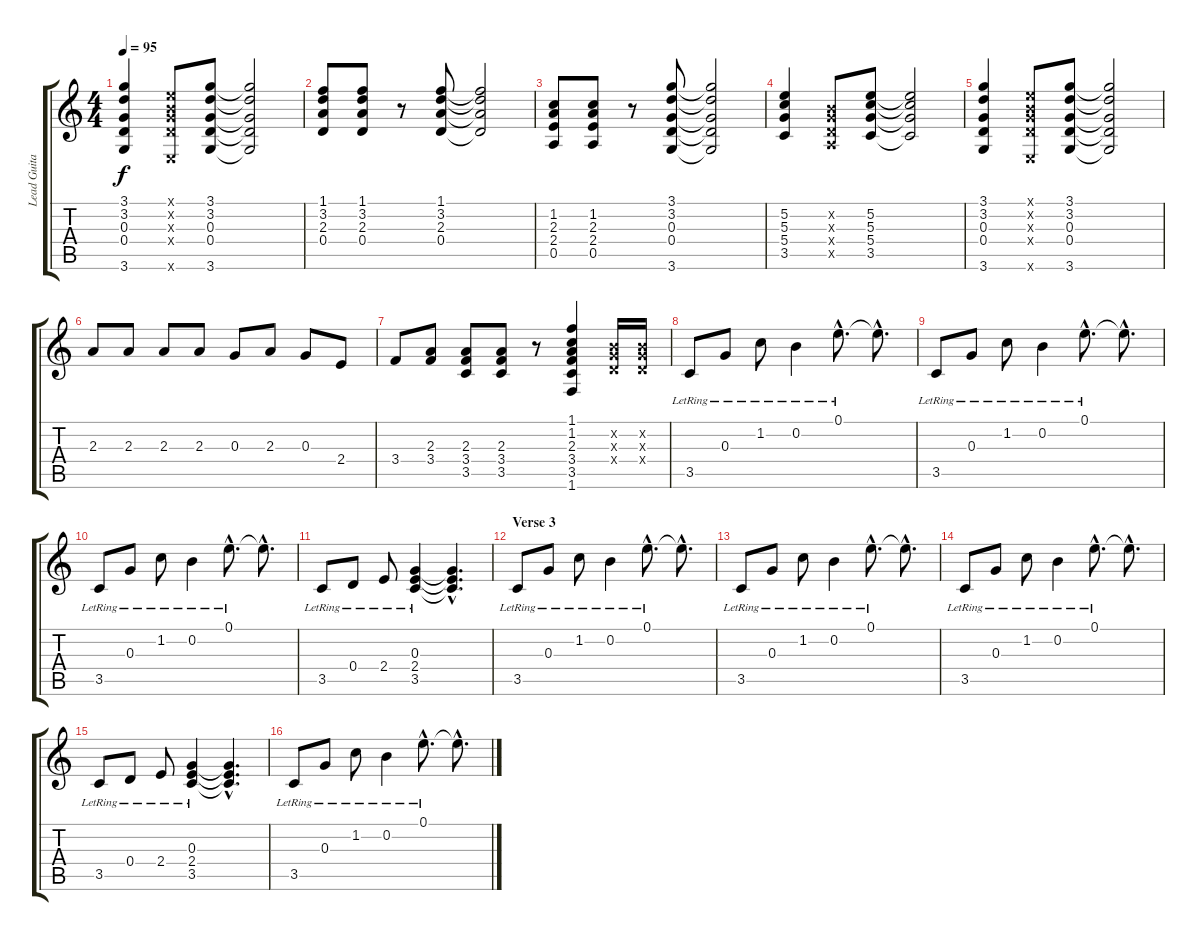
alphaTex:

\track ("Lead Guitar" "Lead Guita") {instrument acousticguitarsteel}
\staff {score tabs}
\tuning (E4 B3 G3 D3 A2 E2) {hide}
\ts (4 4)
\tempo 95
\clef g2
\ks c
(3.1 3.2 0.3 0.4 3.6).4{dy f} (0.1{x} 0.2{x} 0.3{x} 0.4{x} 0.6{x}).8 (3.1 3.2 0.3 0.4 3.6).8 (3.1{t} 3.2{t} 0.3{t} 0.4{t} 3.6{t}).2 |
(1.1 3.2 2.3 0.4).8 (1.1 3.2 2.3 0.4).8 r.8 (1.1 3.2 2.3 0.4).8 (1.1{t} 3.2{t} 2.3{t} 0.4{t}).2 |
(1.2 2.3 2.4 0.5).8 (1.2 2.3 2.4 0.5).8 r.8 (3.1 3.2 0.3 0.4 3.6).8 (3.1{t} 3.2{t} 0.3{t} 0.4{t} 3.6{t}).2 |
(5.2 5.3 5.4 3.5).4 (0.2{x} 0.3{x} 0.4{x} 0.5{x}).8 (5.2 5.3 5.4 3.5).8 (5.2{t} 5.3{t} 5.4{t} 3.5{t}).2 |
(3.1 3.2 0.3 0.4 3.6).4 (0.1{x} 0.2{x} 0.3{x} 0.4{x} 0.6{x}).8 (3.1 3.2 0.3 0.4 3.6).8 (3.1{t} 3.2{t} 0.3{t} 0.4{t} 3.6{t}).2 |
2.3.8 2.3.8 2.3.8 2.3.8 0.3.8 2.3.8 0.3.8 2.4.8 |
3.4.8 (2.3 3.4).8 (2.3 3.4 3.5).8 (2.3 3.4 3.5).8 r.8 (1.1 1.2 2.3 3.4 3.5 1.6).4 (0.2{x} 0.3{x} 0.4{x}).16 (0.2{x} 0.3{x} 0.4{x}).16 |
3.5{lr}.8 0.3{lr}.8 1.2{lr}.8 0.2{lr}.4 0.1{hac lr}.8{d} 0.1{hac t}.8{d} |
3.5{lr}.8 0.3{lr}.8 1.2{lr}.8 0.2{lr}.4 0.1{hac lr}.8{d} 0.1{hac t}.8{d} |
3.5{lr}.8 0.3{lr}.8 1.2{lr}.8 0.2{lr}.4 0.1{hac lr}.8{d} 0.1{hac t}.8{d} |
3.5{lr}.8 0.4{lr}.8 2.4{lr}.8 (0.3{lr} 2.4{lr} 3.5{lr}).4 (0.3{hac t} 2.4{hac t} 3.5{hac t}).4{d} |
\section ("" "Verse 3")
3.5{lr}.8 0.3{lr}.8 1.2{lr}.8 0.2{lr}.4 0.1{hac lr}.8{d} 0.1{hac t}.8{d} |
3.5{lr}.8 0.3{lr}.8 1.2{lr}.8 0.2{lr}.4 0.1{hac lr}.8{d} 0.1{hac t}.8{d} |
3.5{lr}.8 0.3{lr}.8 1.2{lr}.8 0.2{lr}.4 0.1{hac lr}.8{d} 0.1{hac t}.8{d} |
3.5{lr}.8 0.4{lr}.8 2.4{lr}.8 (0.3{lr} 2.4{lr} 3.5{lr}).4 (0.3{hac t} 2.4{hac t} 3.5{hac t}).4{d} |
3.5{lr}.8 0.3{lr}.8 1.2{lr}.8 0.2{lr}.4 0.1{hac lr}.8{d} 0.1{hac t}.8{d}
